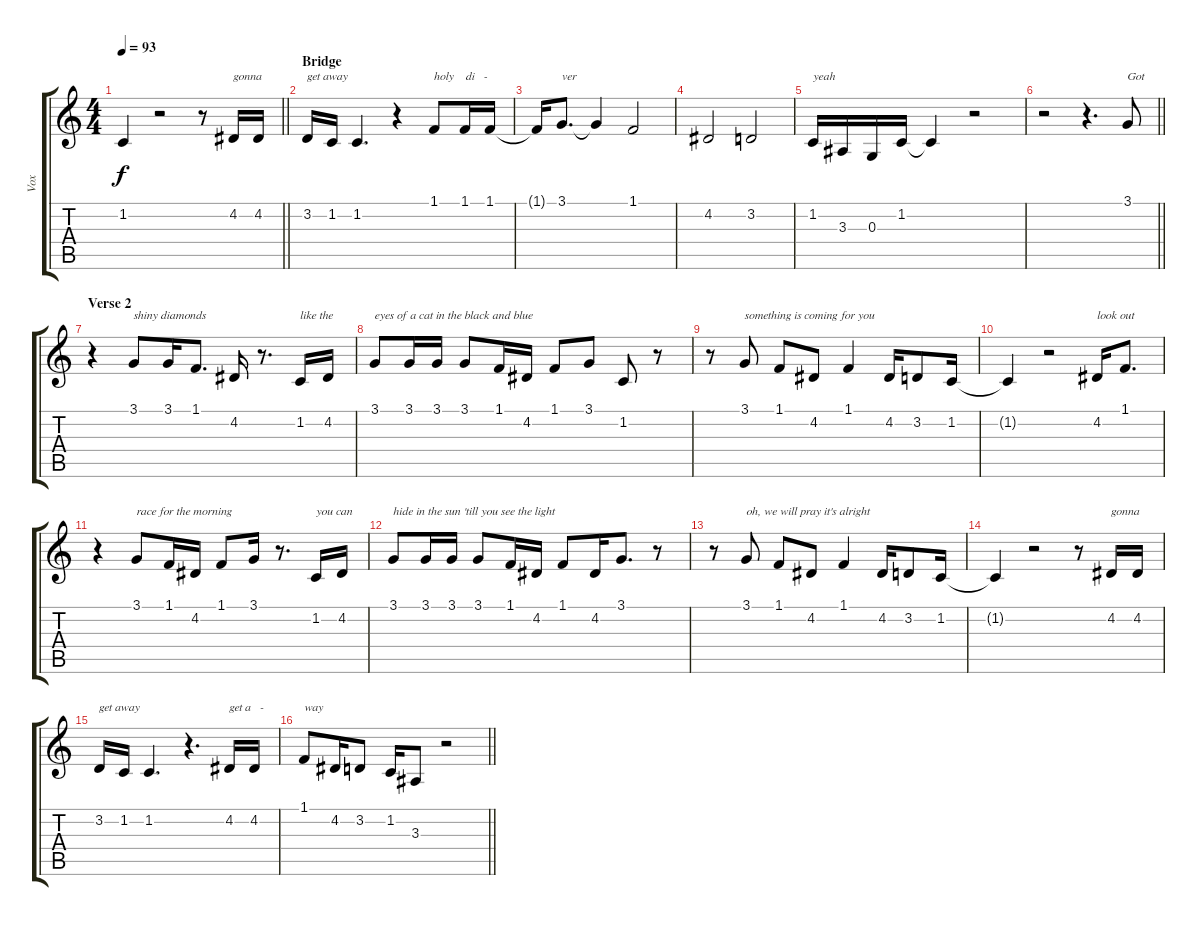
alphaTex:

\track ("Vox" "Vox") {instrument violin}
\staff {score tabs}
\tuning (E4 B3 G3 D3 A2 E2) {hide}
\ts (4 4)
\tempo 93
\clef g2
\barLineRight lightlight
\ks c
1.2{t}.4{dy f} r.2 r.8 4.2.16{txt "gonna"} 4.2.16 |
\section ("" "Bridge")
3.2.16{txt "get away"} 1.2.16 1.2.4{d} r.4 1.1.8{txt "holy    di   -"} 1.1.16 1.1.16 |
1.1{t}.16 3.1.8{d txt "ver"} 3.1{t}.4 1.1.2 |
4.2.2 3.2.2 |
1.2.16{txt "yeah"} 3.3.16 0.3.16 1.2.16 1.2{t}.4 r.2 |
\barLineRight lightlight
r.2 r.4{d} 3.1.8{txt "Got"} |
\section ("" "Verse 2")
r.4 3.1.8{txt "shiny diamonds"} 3.1.16 1.1.8{d} 4.2.16 r.8{d} 1.2.16{txt "like the"} 4.2.16 |
3.1.8{txt "eyes of a cat in the black and blue"} 3.1.16 3.1.16 3.1.8 1.1.16 4.2.16 1.1.8 3.1.8 1.2.8 r.8 |
r.8 3.1.8{txt "something is coming for you"} 1.1.8 4.2.8 1.1.4 4.2.16 3.2.8 1.2.16 |
1.2{t}.4 r.2 4.2.16{txt "look out"} 1.1.8{d} |
r.4 3.1.8{txt "race for the morning"} 1.1.16 4.2.16 1.1.8 3.1.16 r.8{d} 1.2.16{txt "you can"} 4.2.16 |
3.1.8{txt "hide in the sun 'till you see the light"} 3.1.16 3.1.16 3.1.8 1.1.16 4.2.16 1.1.8 4.2.16 3.1.8{d} r.8 |
r.8 3.1.8{txt "oh, we will pray it's alright"} 1.1.8 4.2.8 1.1.4 4.2.16 3.2.8 1.2.16 |
1.2{t}.4 r.2 r.8 4.2.16{txt "gonna"} 4.2.16 |
3.2.16{txt "get away"} 1.2.16 1.2.4{d} r.4{d} 4.2.16{txt "get a   -"} 4.2.16 |
\barLineRight lightlight
1.1.8{txt "way"} 4.2.16 3.2.8 1.2.16 3.3.8 r.2
